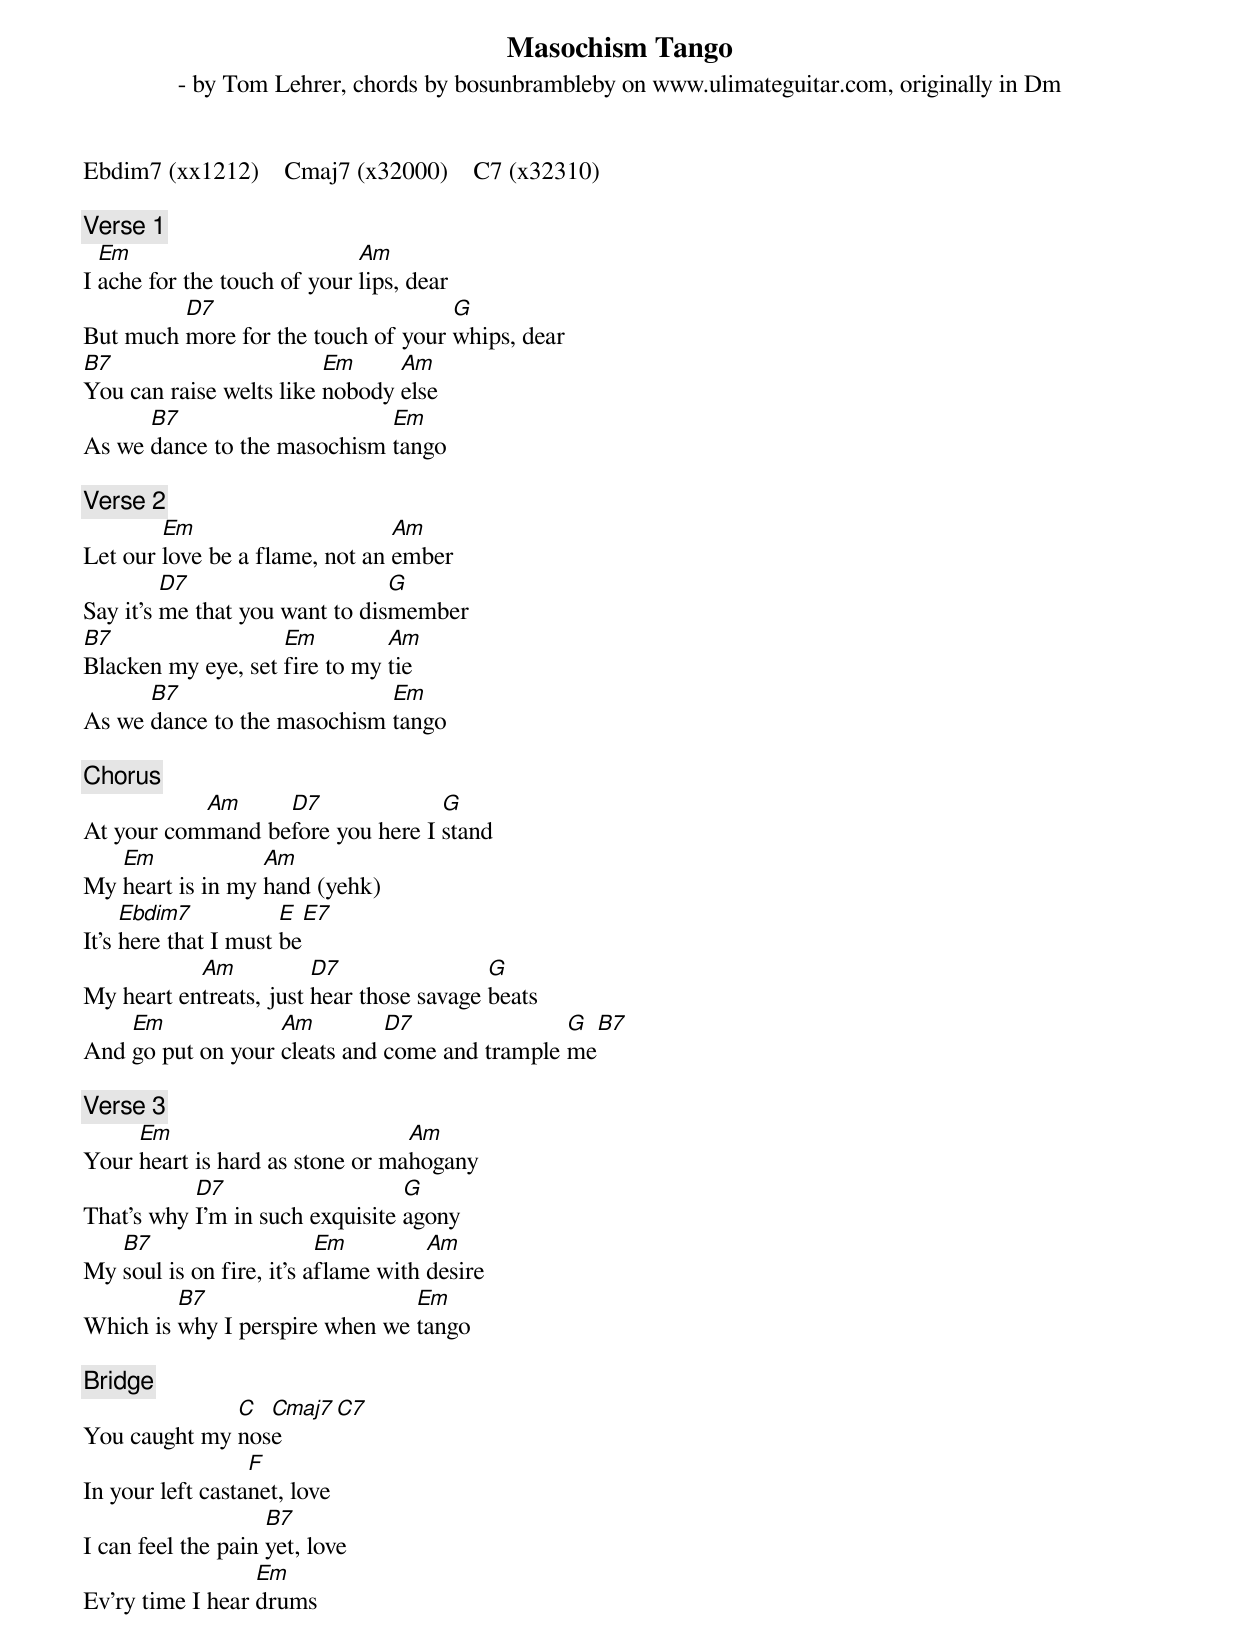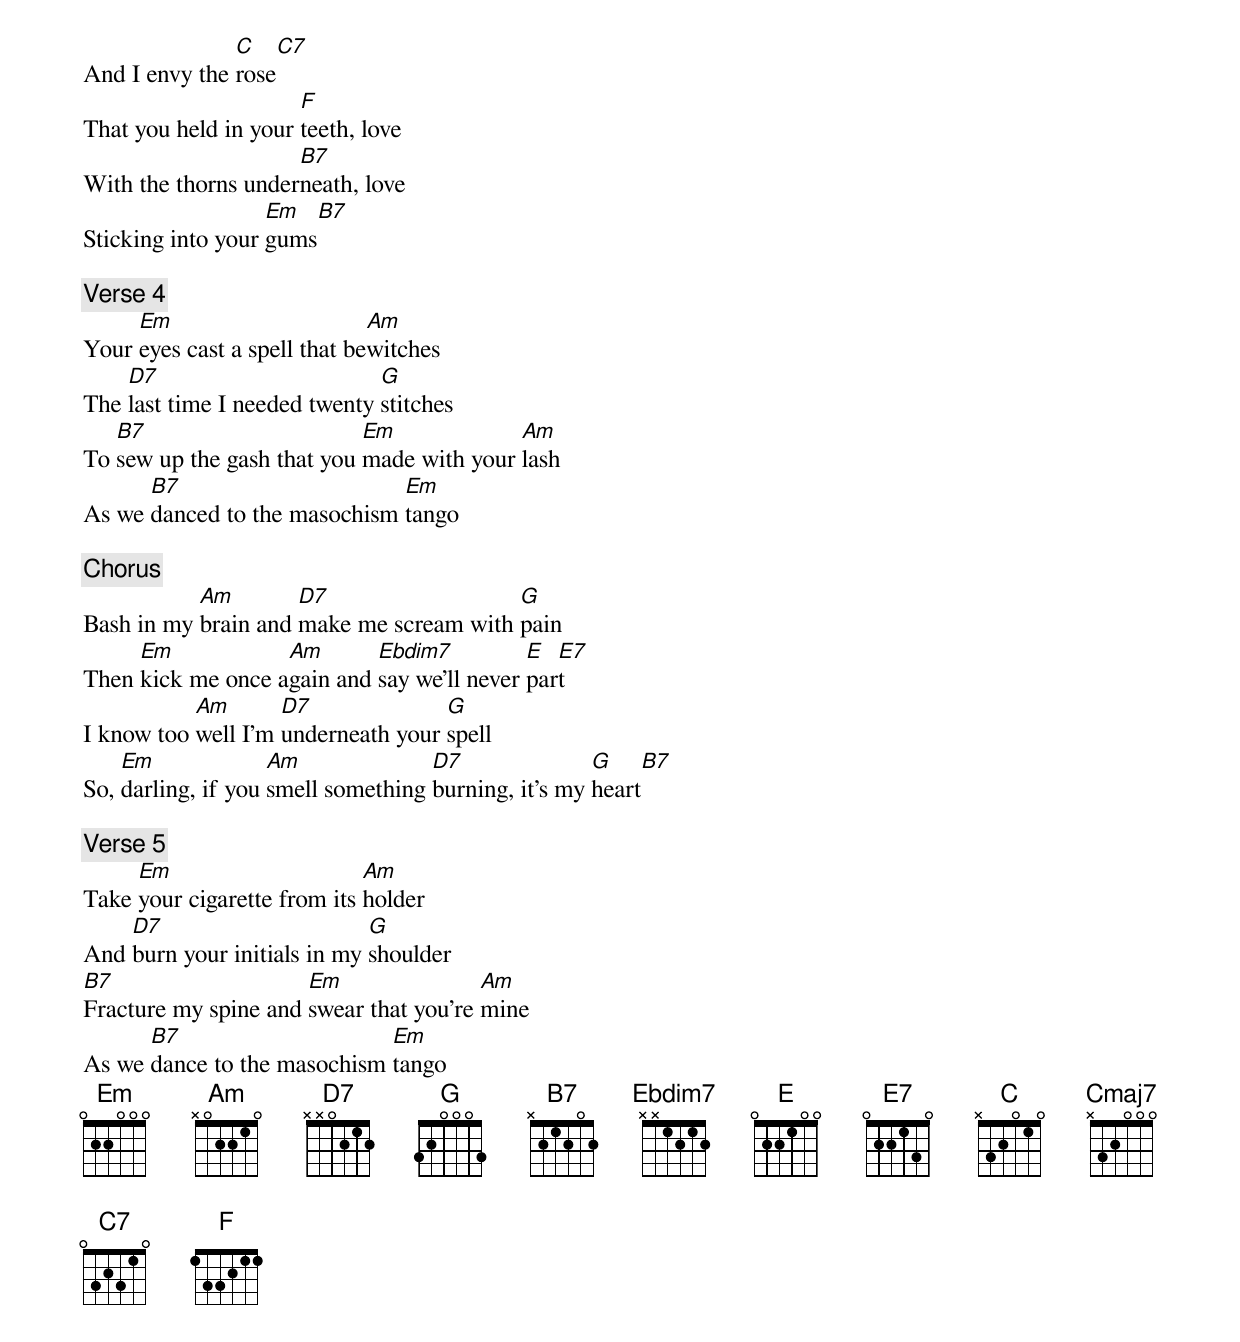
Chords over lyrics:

Masochism Tango
- by Tom Lehrer, chords by bosunbrambleby on www.ulimateguitar.com, originally in Dm

Ebdim7 (xx1212)    Cmaj7 (x32000)    C7 (x32310)

[Verse 1]
  Em                         Am
I ache for the touch of your lips, dear
         D7                         G
But much more for the touch of your whips, dear
B7                       Em     Am
You can raise welts like nobody else
      B7                     Em
As we dance to the masochism tango

[Verse 2]
        Em                      Am
Let our love be a flame, not an ember
         D7                     G
Say it's me that you want to dismember
B7                  Em         Am
Blacken my eye, set fire to my tie
      B7                     Em
As we dance to the masochism tango

[Chorus]
           Am     D7              G
At your command before you here I stand
   Em             Am
My heart is in my hand (yehk)
     Ebdim7           E  E7
It's here that I must be
           Am           D7                G
My heart entreats, just hear those savage beats
    Em             Am         D7               G   B7
And go put on your cleats and come and trample me

[Verse 3]
     Em                          Am
Your heart is hard as stone or mahogany
           D7                    G
That's why I'm in such exquisite agony
   B7                     Em         Am
My soul is on fire, it's aflame with desire
         B7                     Em
Which is why I perspire when we tango

[Bridge]
              C  Cmaj7  C7
You caught my nose
                  F
In your left castanet, love
                    B7
I can feel the pain yet, love
                  Em
Ev'ry time I hear drums
               C     C7
And I envy the rose
                      F
That you held in your teeth, love
                     B7
With the thorns underneath, love
                   Em    B7
Sticking into your gums

[Verse 4]
     Em                       Am
Your eyes cast a spell that bewitches
    D7                        G
The last time I needed twenty stitches
   B7                       Em             Am
To sew up the gash that you made with your lash
      B7                      Em
As we danced to the masochism tango

[Chorus]
           Am        D7                  G
Bash in my brain and make me scream with pain
     Em            Am       Ebdim7          E  E7
Then kick me once again and say we'll never part
           Am       D7              G
I know too well I'm underneath your spell
    Em              Am              D7               G    B7
So, darling, if you smell something burning, it's my heart

[Verse 5]
     Em                      Am
Take your cigarette from its holder
    D7                       G
And burn your initials in my shoulder
B7                    Em                Am
Fracture my spine and swear that you're mine
      B7                     Em
As we dance to the masochism tango
